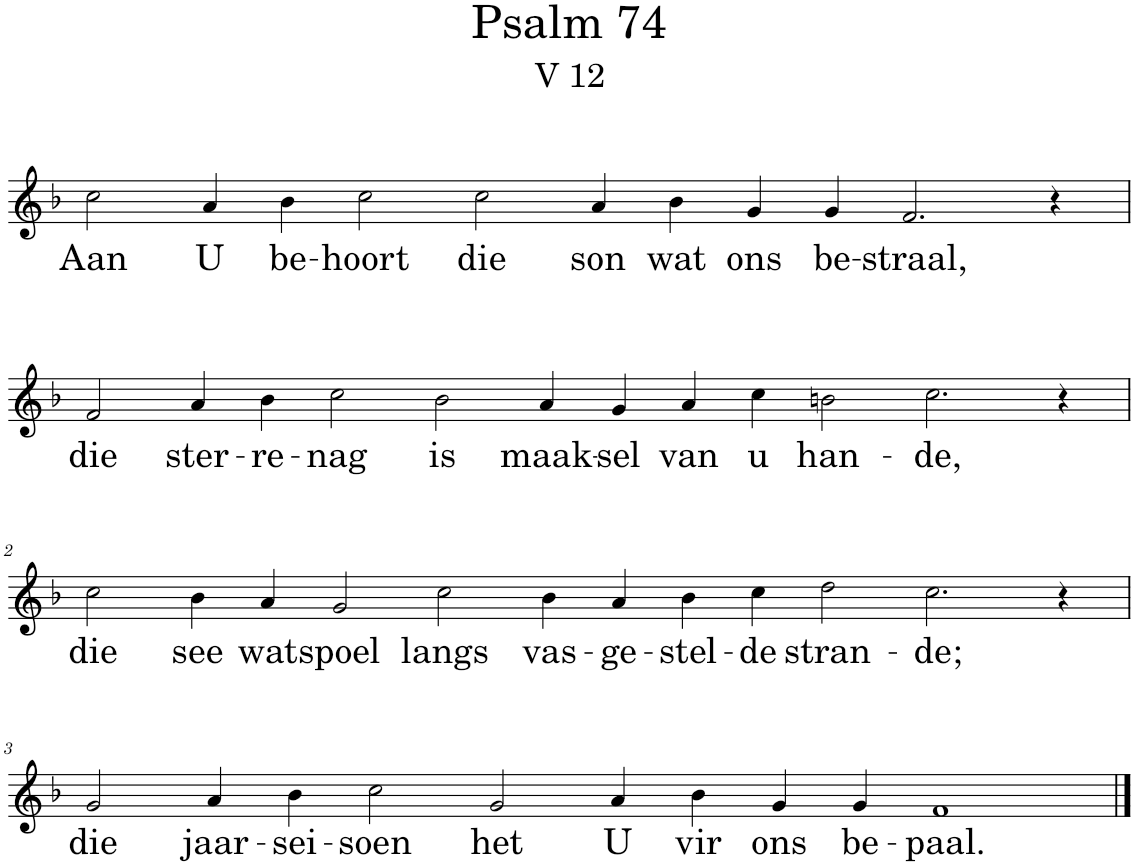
**kern	**text
*part1	*part1
*staff1	*staff1
*I"Pipe Organ	*
*I'Org.	*
*clefG2	*
*k[b-]	*
*M18/4	*
=	=
!	!LO:LY:b
2cc\	Aan
!	!LO:LY:b
4a/	U
!	!LO:LY:b
4b-\	be-
!	!LO:LY:b
2cc\	-hoort
!	!LO:LY:b
2cc\	die
!	!LO:LY:b
4a/	son
!	!LO:LY:b
4b-\	wat
!	!LO:LY:b
4g/	ons
!	!LO:LY:b
4g/	be-
!	!LO:LY:b
2.f/	-straal,
4r	.
!!LO:LB:g=z
=1	=1
!	!LO:LY:b
2f/	die
!	!LO:LY:b
4a/	ster-
!	!LO:LY:b
4b-\	-re-
!	!LO:LY:b
2cc\	-nag
!	!LO:LY:b
2b-\	is
!	!LO:LY:b
4a/	maak-
!	!LO:LY:b
4g/	-sel
!	!LO:LY:b
4a/	van
!	!LO:LY:b
4cc\	u
!	!LO:LY:b
2bn\	han-
!	!LO:LY:b
2.cc\	-de,
4r	.
!!LO:LB:g=z
=2	=2
!	!LO:LY:b
2cc\	die
!	!LO:LY:b
4b-\	see
!	!LO:LY:b
4a/	wat
!	!LO:LY:b
2g/	spoel
!	!LO:LY:b
2cc\	langs
!	!LO:LY:b
4b-\	vas-
!	!LO:LY:b
4a/	-ge-
!	!LO:LY:b
4b-\	-stel-
!	!LO:LY:b
4cc\	-de
!	!LO:LY:b
2dd\	stran-
!	!LO:LY:b
2.cc\	-de;
4r	.
!!LO:LB:g=z
=3	=3
*M16/4	*
!	!LO:LY:b
2g/	die
!	!LO:LY:b
4a/	jaar-
!	!LO:LY:b
4b-\	-sei-
!	!LO:LY:b
2cc\	-soen
!	!LO:LY:b
2g/	het
!	!LO:LY:b
4a/	U
!	!LO:LY:b
4b-\	vir
!	!LO:LY:b
4g/	ons
!	!LO:LY:b
4g/	be-
!	!LO:LY:b
1f	-paal.
==	==
*-	*-
